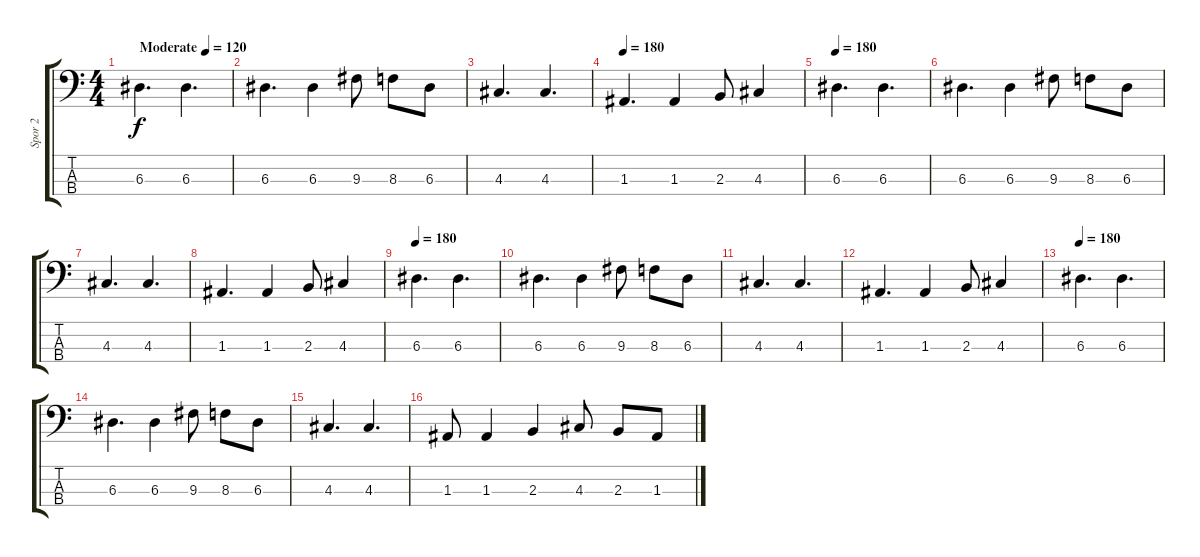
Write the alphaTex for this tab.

\track ("Spor 2" "Spor 2") {instrument electricbassfinger}
\staff {score tabs}
\tuning (G2 D2 A1 E1) {hide}
\ts (4 4)
\tempo (120 "Moderate")
\tempo 180
\tempo (120 "Moderate")
\clef f4
\ks c
6.3.4{d dy f instrument electricbassfinger} 6.3.4{d} |
6.3.4{d} 6.3.4 9.3.8 8.3.8 6.3.8 |
4.3.4{d} 4.3.4{d} |
\tempo 180
1.3.4{d} 1.3.4 2.3.8 4.3.4 |
\tempo 180
6.3.4{d} 6.3.4{d} |
6.3.4{d} 6.3.4 9.3.8 8.3.8 6.3.8 |
4.3.4{d} 4.3.4{d} |
1.3.4{d} 1.3.4 2.3.8 4.3.4 |
\tempo 180
6.3.4{d} 6.3.4{d} |
6.3.4{d} 6.3.4 9.3.8 8.3.8 6.3.8 |
4.3.4{d} 4.3.4{d} |
1.3.4{d} 1.3.4 2.3.8 4.3.4 |
\tempo 180
6.3.4{d} 6.3.4{d} |
6.3.4{d} 6.3.4 9.3.8 8.3.8 6.3.8 |
4.3.4{d} 4.3.4{d} |
1.3.8 1.3.4 2.3.4 4.3.8 2.3.8 1.3.8
